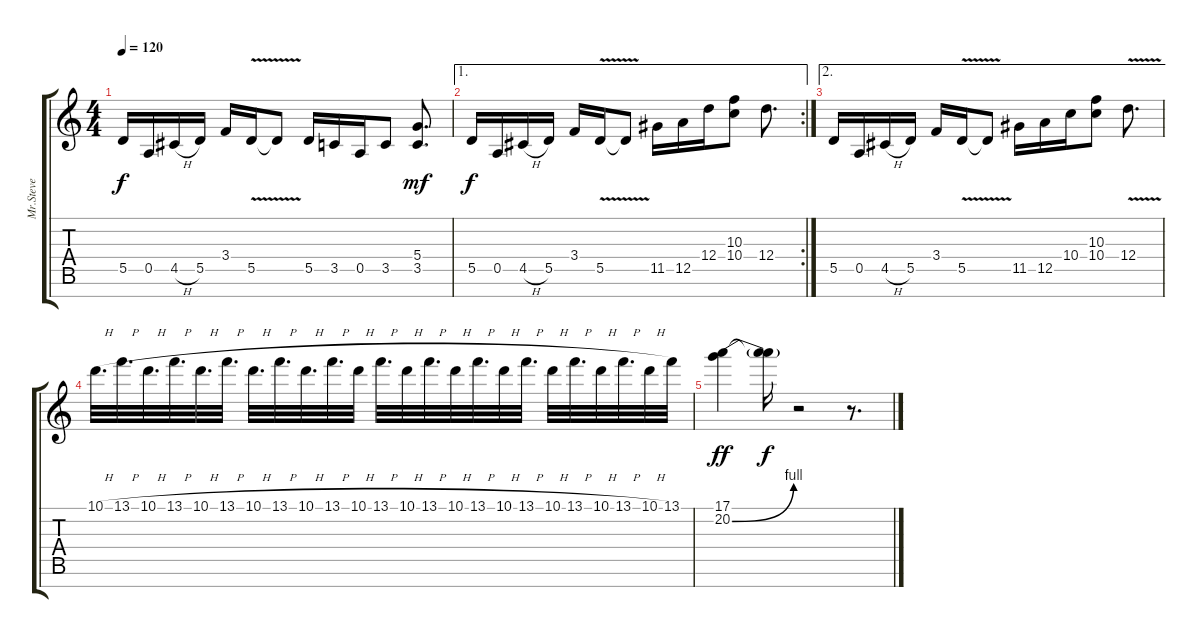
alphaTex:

\track ("Mr.Steve" "Mr.Steve") {instrument distortionguitar}
\staff {score tabs}
\tuning (E4 B3 G3 D3 A2 E2 B1) {hide}
\ts (4 4)
\tempo 120
\clef g2
\ks c
5.5.16{dy f} 0.5.16 4.5{h}.16 5.5.16 3.4.16 5.5{v}.16 5.5{t}.8 5.5.16 3.5.16 0.5.16 3.5.8 (5.4 3.5).8{d dy mf} |
\ae 1
\rc 2
5.5.16{dy f} 0.5.16 4.5{h}.16 5.5.16 3.4.16 5.5{v}.16 5.5{t}.8 11.5.16 12.5.16 12.4.16 (10.3 10.4).8 12.4.8{d} |
\ae 2
5.5.16 0.5.16 4.5{h}.16 5.5.16 3.4.16 5.5{v}.16 5.5{t}.8 11.5.16 12.5.16 10.4.16 (10.3 10.4).8 12.4{v}.8{d} |
10.1{h}.32{d} 13.1{h}.32{d} 10.1{h}.32{d} 13.1{h}.32{d} 10.1{h}.32{d} 13.1{h}.32{d} 10.1{h}.32{d} 13.1{h}.32{d} 10.1{h}.32{d} 13.1{h}.32{d} 10.1{h}.32 13.1{h}.32{d} 10.1{h}.32 13.1{h}.32{d} 10.1{h}.32 13.1{h}.32{d} 10.1{h}.32 13.1{h}.32{d} 10.1{h}.32 13.1{h}.32{d} 10.1{h}.32 13.1{h}.32{d} 10.1{h}.32 13.1.32 |
(17.1 20.2{be (bend 0 0 60 4)}).4{dy ff} (17.1{t} 20.2{t}).16{dy f} r.2 r.8{d}
